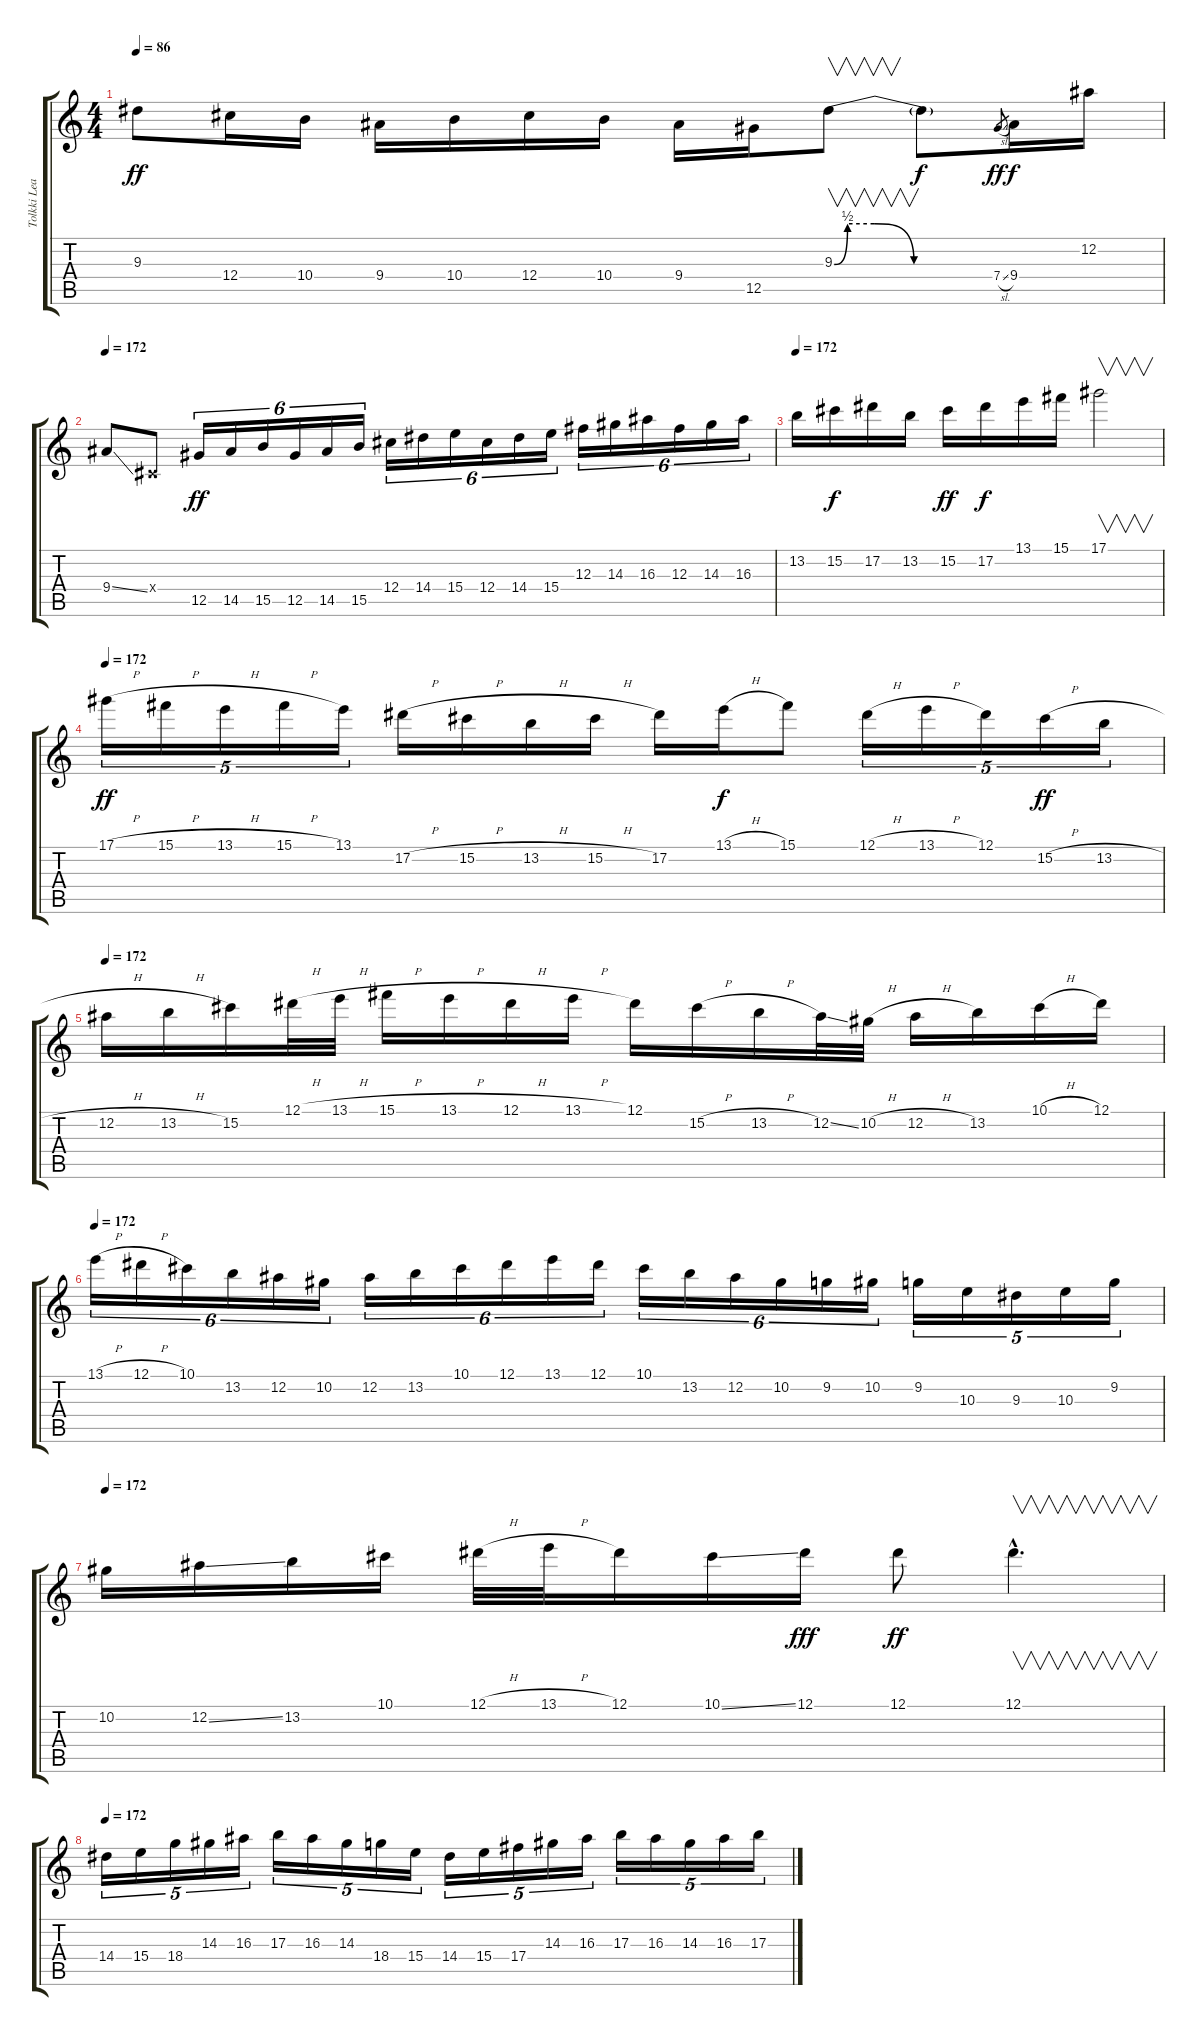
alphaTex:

\track ("Tolkki Lead" "Tolkki Lea") {instrument overdrivenguitar}
\staff {score tabs}
\tuning (Eb4 Bb3 Gb3 Db3 Ab2 Eb2) {hide}
\ts (4 4)
\tempo 86
\clef g2
\ks c
9.3.8{dy ff} 12.4.16 10.4.16 9.4.16 10.4.16 12.4.16 10.4.16 9.4.16 12.5.16 9.3{be (custom 0 0 5 2 15 2 30 0 45 0 60 0)}.8{v} 9.3{t}.8{dy f} 7.4{sl}.8{gr dy ff} 9.4.16{dy f} 12.2.16 |
\tempo 172
9.4{ss}.8 0.4{x}.8 12.5.16{tu (6 4) dy ff} 14.5.16{tu (6 4)} 15.5.16{tu (6 4)} 12.5.16{tu (6 4)} 14.5.16{tu (6 4)} 15.5.16{tu (6 4)} 12.4.16{tu (6 4)} 14.4.16{tu (6 4)} 15.4.16{tu (6 4)} 12.4.16{tu (6 4)} 14.4.16{tu (6 4)} 15.4.16{tu (6 4)} 12.3.16{tu (6 4)} 14.3.16{tu (6 4)} 16.3.16{tu (6 4)} 12.3.16{tu (6 4)} 14.3.16{tu (6 4)} 16.3.16{tu (6 4)} |
\tempo 172
13.2.16 15.2.16{dy f} 17.2.16 13.2.16 15.2.16{dy ff} 17.2.16{dy f} 13.1.16 15.1.16 17.1.2{v} |
\tempo 172
17.1{h}.16{tu (5 4) dy ff} 15.1{h}.16{tu (5 4)} 13.1{h}.16{tu (5 4)} 15.1{h}.16{tu (5 4)} 13.1.16{tu (5 4)} 17.2{h}.16 15.2{h}.16 13.2{h}.16 15.2{h}.16 17.2.16 13.1{h}.16{dy f} 15.1.8 12.1{h}.16{tu (5 4)} 13.1{h}.16{tu (5 4)} 12.1.16{tu (5 4)} 15.2{h}.16{tu (5 4) dy ff} 13.2{h}.16{tu (5 4)} |
\tempo 172
12.2{h}.16 13.2{h}.16 15.2.16 12.1{h}.32 13.1{h}.32 15.1{h}.16 13.1{h}.16 12.1{h}.16 13.1{h}.16 12.1.16 15.2{h}.16 13.2{h}.16 12.2{ss}.32 10.2{h}.32 12.2{h}.16 13.2.16 10.1{h}.16 12.1.16 |
\tempo 172
13.1{h}.16{tu (6 4)} 12.1{h}.16{tu (6 4)} 10.1.16{tu (6 4)} 13.2.16{tu (6 4)} 12.2.16{tu (6 4)} 10.2.16{tu (6 4)} 12.2.16{tu (6 4)} 13.2.16{tu (6 4)} 10.1.16{tu (6 4)} 12.1.16{tu (6 4)} 13.1.16{tu (6 4)} 12.1.16{tu (6 4)} 10.1.16{tu (6 4)} 13.2.16{tu (6 4)} 12.2.16{tu (6 4)} 10.2.16{tu (6 4)} 9.2.16{tu (6 4)} 10.2.16{tu (6 4)} 9.2.16{tu (5 4)} 10.3.16{tu (5 4)} 9.3.16{tu (5 4)} 10.3.16{tu (5 4)} 9.2.16{tu (5 4)} |
\tempo 172
10.2.16 12.2{ss}.16 13.2.16 10.1.16 12.1{h}.32 13.1{h}.32 12.1.16 10.1{ss}.16 12.1.16{dy fff} 12.1.8{dy ff} 12.1{hac}.4{v d} |
\tempo 172
14.4.16{tu (5 4)} 15.4.16{tu (5 4)} 18.4.16{tu (5 4)} 14.3.16{tu (5 4)} 16.3.16{tu (5 4)} 17.3.16{tu (5 4)} 16.3.16{tu (5 4)} 14.3.16{tu (5 4)} 18.4.16{tu (5 4)} 15.4.16{tu (5 4)} 14.4.16{tu (5 4)} 15.4.16{tu (5 4)} 17.4.16{tu (5 4)} 14.3.16{tu (5 4)} 16.3.16{tu (5 4)} 17.3.16{tu (5 4)} 16.3.16{tu (5 4)} 14.3.16{tu (5 4)} 16.3.16{tu (5 4)} 17.3.16{tu (5 4)}
